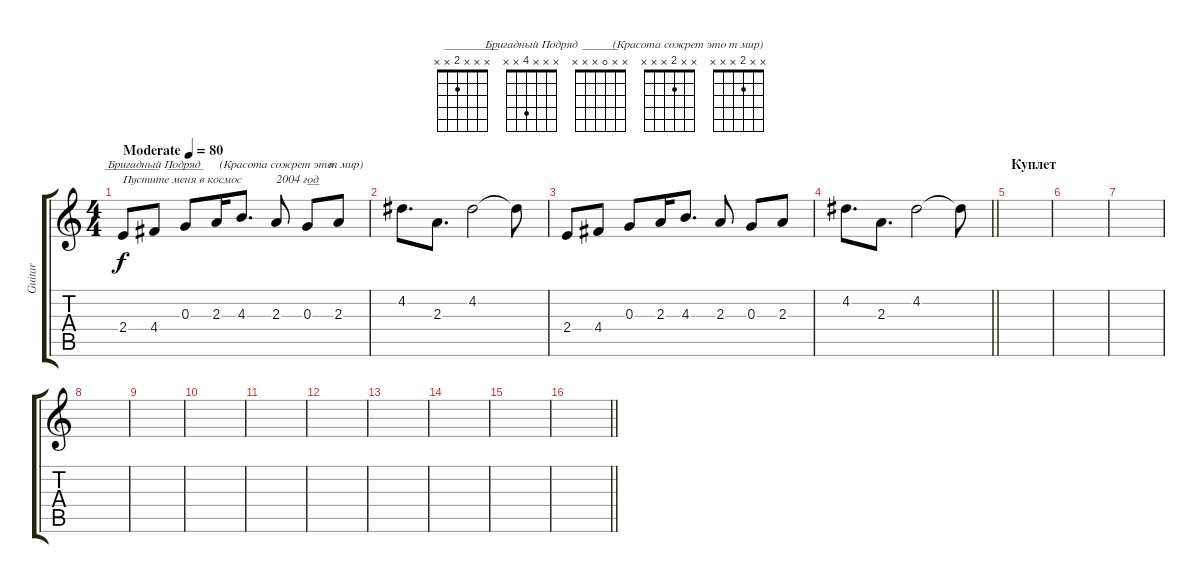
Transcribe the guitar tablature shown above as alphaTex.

\track ("Guitar" "Guitar") {instrument distortionguitar}
\staff {score tabs}
\tuning (E4 B3 G3 D3 A2 E2) {hide}
\chord ("      _________" x x x 2 x x)
\chord ("Бригадный Подряд" x x x 4 x x)
\chord ("______" x x 0 x x x)
\chord ("(Красота сожрет это" x x 2 x x x)
\chord ("     т мир)" x x 2 x x x)
\ts (4 4)
\tempo (80 "Moderate")
\clef g2
\ks c
2.4.8{ch "      _________" txt "Пустите меня в космос" dy f instrument distortionguitar} 4.4.8{ch "Бригадный Подряд"} 0.3.8{ch "______"} 2.3.16 4.3.8{d} 2.3.8{ch "(Красота сожрет это" txt "2004 год"} 0.3.8{txt "__"} 2.3.8{ch "     т мир)"} |
4.2.8{d} 2.3.8{d} 4.2.2 4.2{t}.8 |
2.4.8 4.4.8 0.3.8 2.3.16 4.3.8{d} 2.3.8 0.3.8 2.3.8 |
\barLineRight lightlight
4.2.8{d} 2.3.8{d} 4.2.2 4.2{t}.8 |
\section ("" "Куплет")
|
|
|
|
|
|
|
|
|
|
|
\barLineRight lightlight
